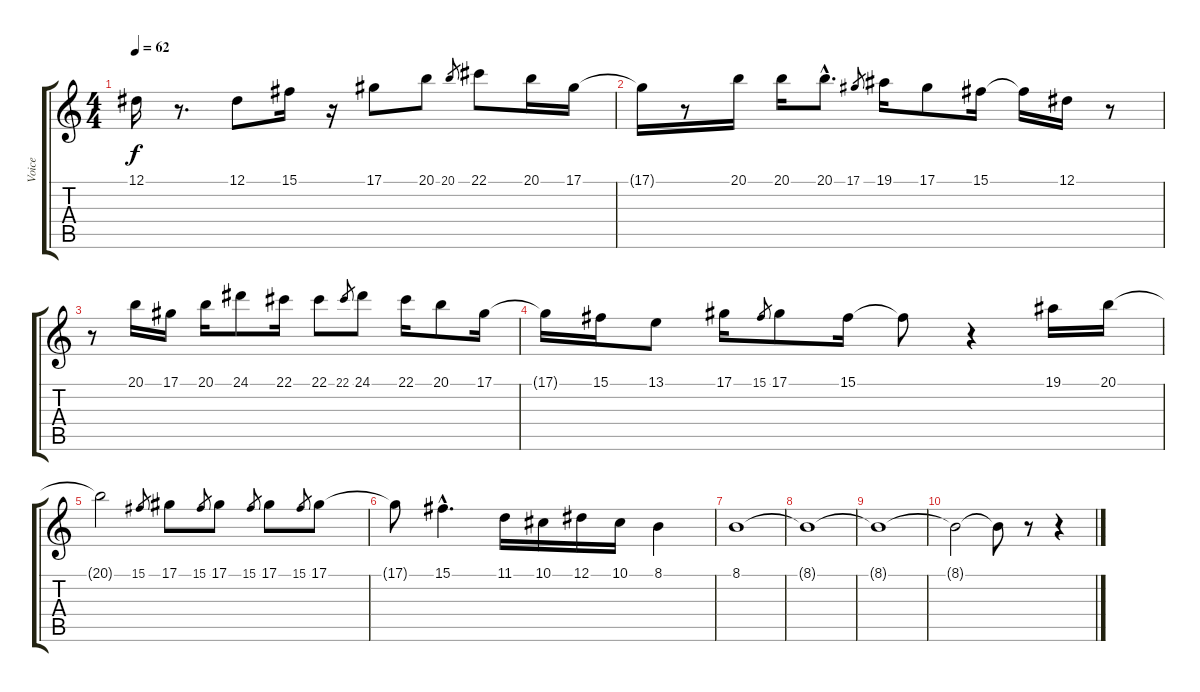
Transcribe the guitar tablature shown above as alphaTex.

\track ("Voice" "Voice") {instrument cello}
\staff {score tabs}
\tuning (Eb4 Bb3 Gb3 Db3 Ab2 Eb2) {hide}
\ts (4 4)
\tempo 62
\clef g2
\ks c
12.1{t}.16{dy f} r.8{d} 12.1.8 15.1.16 r.16 17.1.8 20.1.8 20.1.8{gr} 22.1.8 20.1.16 17.1.16 |
17.1{t}.16 r.8 20.1.16 20.1.16 20.1{hac}.8{d} 17.1.8{gr} 19.1.16 17.1.8 15.1.16 15.1{t}.16 12.1.16 r.8 |
r.8 20.1.16 17.1.16 20.1.16 24.1.8 22.1.16 22.1.8 22.1.8{gr} 24.1.8 22.1.16 20.1.8 17.1.16 |
17.1{t}.16 15.1.16 13.1.8 17.1.16 15.1.8{gr} 17.1.8 15.1.16 15.1{t}.8 r.4 19.1.16 20.1.16 |
20.1{t}.2 15.1.8{gr} 17.1.8 15.1.8{gr} 17.1.8 15.1.8{gr} 17.1.8 15.1.8{gr} 17.1.8 |
17.1{t}.8 15.1{hac}.4{d} 11.1.16 10.1.16 12.1.16 10.1.16 8.1.4 |
8.1.1 |
8.1{t}.1 |
8.1{t}.1 |
8.1{t}.2 8.1{t}.8 r.8 r.4
